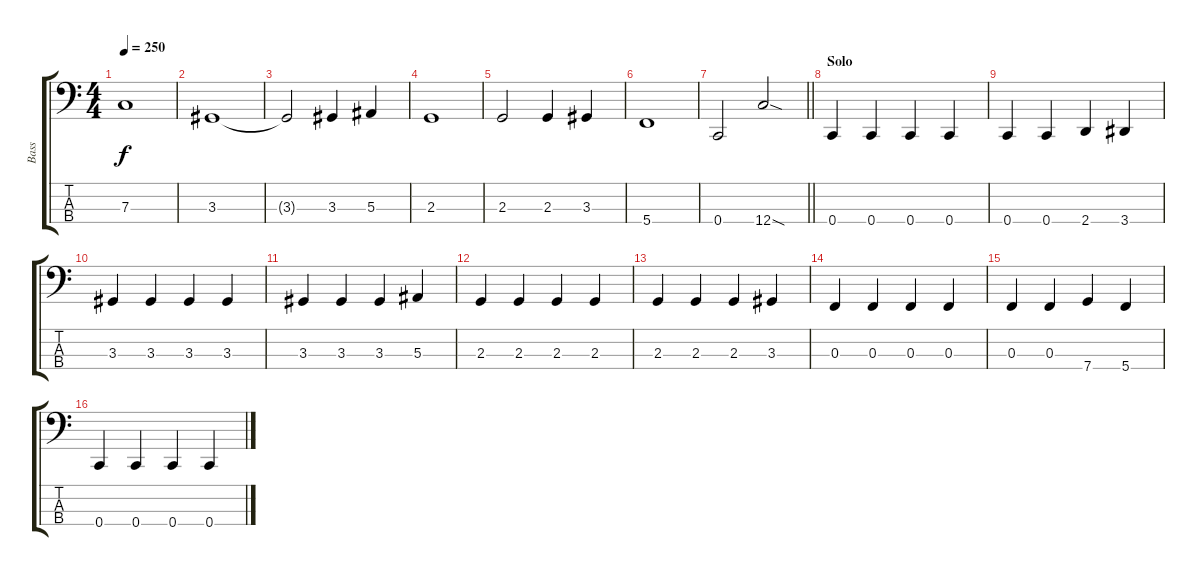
\track ("Bass" "Bass") {instrument electricbassfinger}
\staff {score tabs}
\tuning (Eb2 Bb1 F1 C1) {hide}
\ts (4 4)
\tempo 250
\clef f4
\ks c
7.3{t}.1{dy f} |
3.3.1 |
3.3{t}.2 3.3.4 5.3.4 |
2.3.1 |
2.3.2 2.3.4 3.3.4 |
5.4.1 |
\barLineRight lightlight
0.4.2 12.4{sod}.2 |
\section ("" "Solo")
0.4.4 0.4.4 0.4.4 0.4.4 |
0.4.4 0.4.4 2.4.4 3.4.4 |
3.3.4 3.3.4 3.3.4 3.3.4 |
3.3.4 3.3.4 3.3.4 5.3.4 |
2.3.4 2.3.4 2.3.4 2.3.4 |
2.3.4 2.3.4 2.3.4 3.3.4 |
0.3.4 0.3.4 0.3.4 0.3.4 |
0.3.4 0.3.4 7.4.4 5.4.4 |
0.4.4 0.4.4 0.4.4 0.4.4
